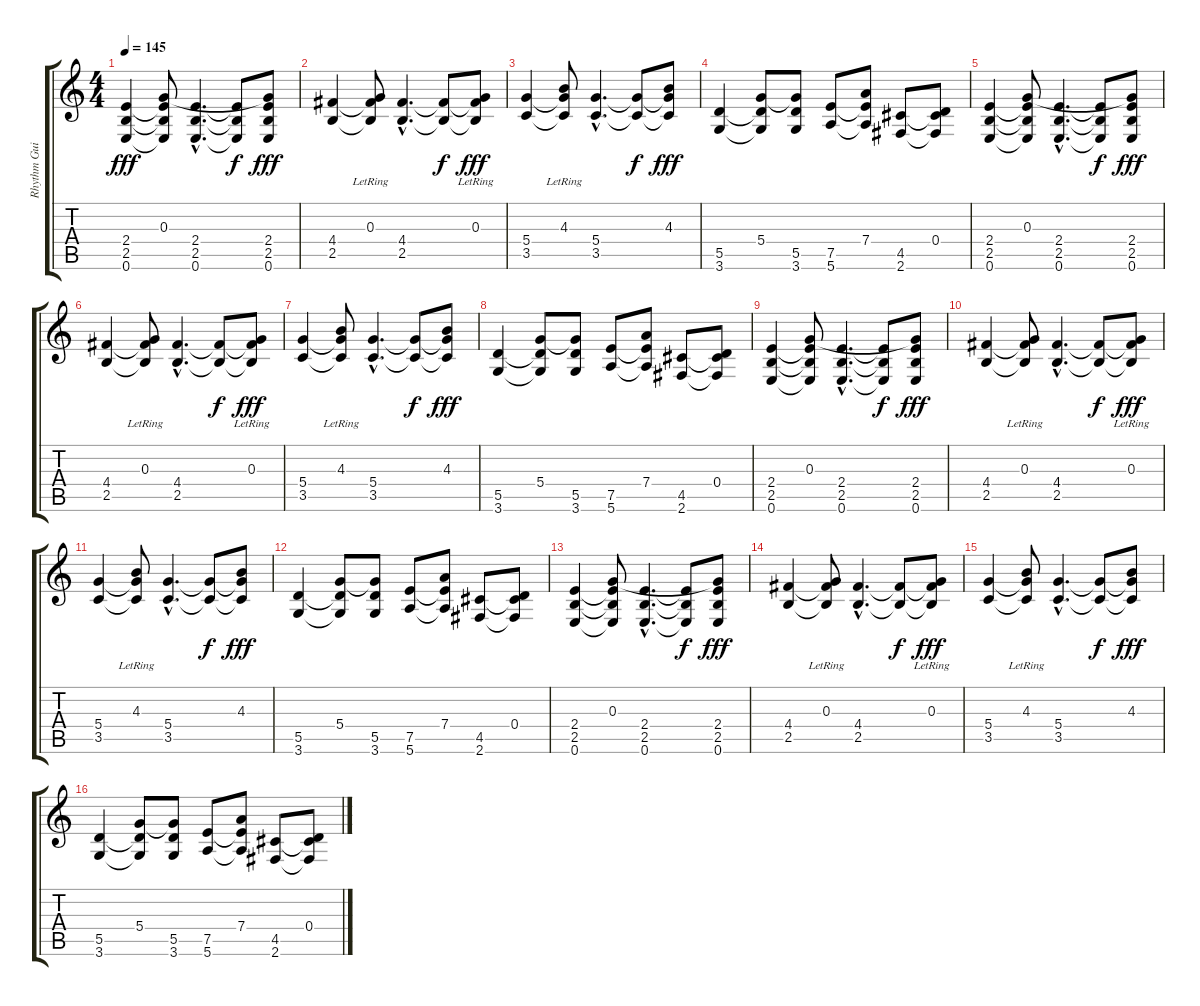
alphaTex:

\track ("Rhythm Guitar" "Rhythm Gui") {instrument distortionguitar}
\staff {score tabs}
\tuning (E4 B3 G3 D3 A2 E2) {hide}
\ts (4 4)
\tempo 145
\clef g2
\ks c
(2.4 2.5 0.6).4{dy fff instrument acousticguitarsteel} (0.3 2.4{t} 2.5{t} 0.6{t}).8 (2.4{hac} 2.5{hac} 0.6{hac}).4{d} (2.4{t} 2.5{t} 0.6{t}).8{dy f} (0.3{t} 2.4 2.5 0.6).8{dy fff} |
(4.4 2.5).4{instrument acousticguitarsteel} (0.3{lr} 4.4{t} 2.5{t}).8 (4.4{hac} 2.5{hac}).4{d} (4.4{t} 2.5{t}).8{dy f} (0.3{lr} 4.4{t} 2.5{t}).8{dy fff} |
(5.4 3.5).4{instrument acousticguitarsteel} (4.3{lr} 5.4{t} 3.5{t}).8 (5.4{hac} 3.5{hac}).4{d} (5.4{t} 3.5{t}).8{dy f} (4.3 5.4{t} 3.5{t}).8{dy fff} |
(5.5 3.6).4{instrument acousticguitarsteel} (5.4 5.5{t} 3.6{t}).8 (5.4{t} 5.5 3.6).8 (7.5 5.6).8 (7.4 7.5{t} 5.6{t}).8 (4.5 2.6).8 (0.4 4.5{t} 2.6{t}).8 |
(2.4 2.5 0.6).4{instrument acousticguitarsteel} (0.3 2.4{t} 2.5{t} 0.6{t}).8 (2.4{hac} 2.5{hac} 0.6{hac}).4{d} (2.4{t} 2.5{t} 0.6{t}).8{dy f} (0.3{t} 2.4 2.5 0.6).8{dy fff} |
(4.4 2.5).4{instrument acousticguitarsteel} (0.3{lr} 4.4{t} 2.5{t}).8 (4.4{hac} 2.5{hac}).4{d} (4.4{t} 2.5{t}).8{dy f} (0.3{lr} 4.4{t} 2.5{t}).8{dy fff} |
(5.4 3.5).4{instrument acousticguitarsteel} (4.3{lr} 5.4{t} 3.5{t}).8 (5.4{hac} 3.5{hac}).4{d} (5.4{t} 3.5{t}).8{dy f} (4.3 5.4{t} 3.5{t}).8{dy fff} |
(5.5 3.6).4{instrument acousticguitarsteel} (5.4 5.5{t} 3.6{t}).8 (5.4{t} 5.5 3.6).8 (7.5 5.6).8 (7.4 7.5{t} 5.6{t}).8 (4.5 2.6).8 (0.4 4.5{t} 2.6{t}).8 |
(2.4 2.5 0.6).4{instrument acousticguitarsteel} (0.3 2.4{t} 2.5{t} 0.6{t}).8 (2.4{hac} 2.5{hac} 0.6{hac}).4{d} (2.4{t} 2.5{t} 0.6{t}).8{dy f} (0.3{t} 2.4 2.5 0.6).8{dy fff} |
(4.4 2.5).4{instrument acousticguitarsteel} (0.3{lr} 4.4{t} 2.5{t}).8 (4.4{hac} 2.5{hac}).4{d} (4.4{t} 2.5{t}).8{dy f} (0.3{lr} 4.4{t} 2.5{t}).8{dy fff} |
(5.4 3.5).4{instrument acousticguitarsteel} (4.3{lr} 5.4{t} 3.5{t}).8 (5.4{hac} 3.5{hac}).4{d} (5.4{t} 3.5{t}).8{dy f} (4.3 5.4{t} 3.5{t}).8{dy fff} |
(5.5 3.6).4{instrument acousticguitarsteel} (5.4 5.5{t} 3.6{t}).8 (5.4{t} 5.5 3.6).8 (7.5 5.6).8 (7.4 7.5{t} 5.6{t}).8 (4.5 2.6).8 (0.4 4.5{t} 2.6{t}).8 |
(2.4 2.5 0.6).4{instrument acousticguitarsteel} (0.3 2.4{t} 2.5{t} 0.6{t}).8 (2.4{hac} 2.5{hac} 0.6{hac}).4{d} (2.4{t} 2.5{t} 0.6{t}).8{dy f} (0.3{t} 2.4 2.5 0.6).8{dy fff} |
(4.4 2.5).4{instrument acousticguitarsteel} (0.3{lr} 4.4{t} 2.5{t}).8 (4.4{hac} 2.5{hac}).4{d} (4.4{t} 2.5{t}).8{dy f} (0.3{lr} 4.4{t} 2.5{t}).8{dy fff} |
(5.4 3.5).4{instrument acousticguitarsteel} (4.3{lr} 5.4{t} 3.5{t}).8 (5.4{hac} 3.5{hac}).4{d} (5.4{t} 3.5{t}).8{dy f} (4.3 5.4{t} 3.5{t}).8{dy fff} |
(5.5 3.6).4{instrument acousticguitarsteel} (5.4 5.5{t} 3.6{t}).8 (5.4{t} 5.5 3.6).8 (7.5 5.6).8 (7.4 7.5{t} 5.6{t}).8 (4.5 2.6).8 (0.4 4.5{t} 2.6{t}).8
